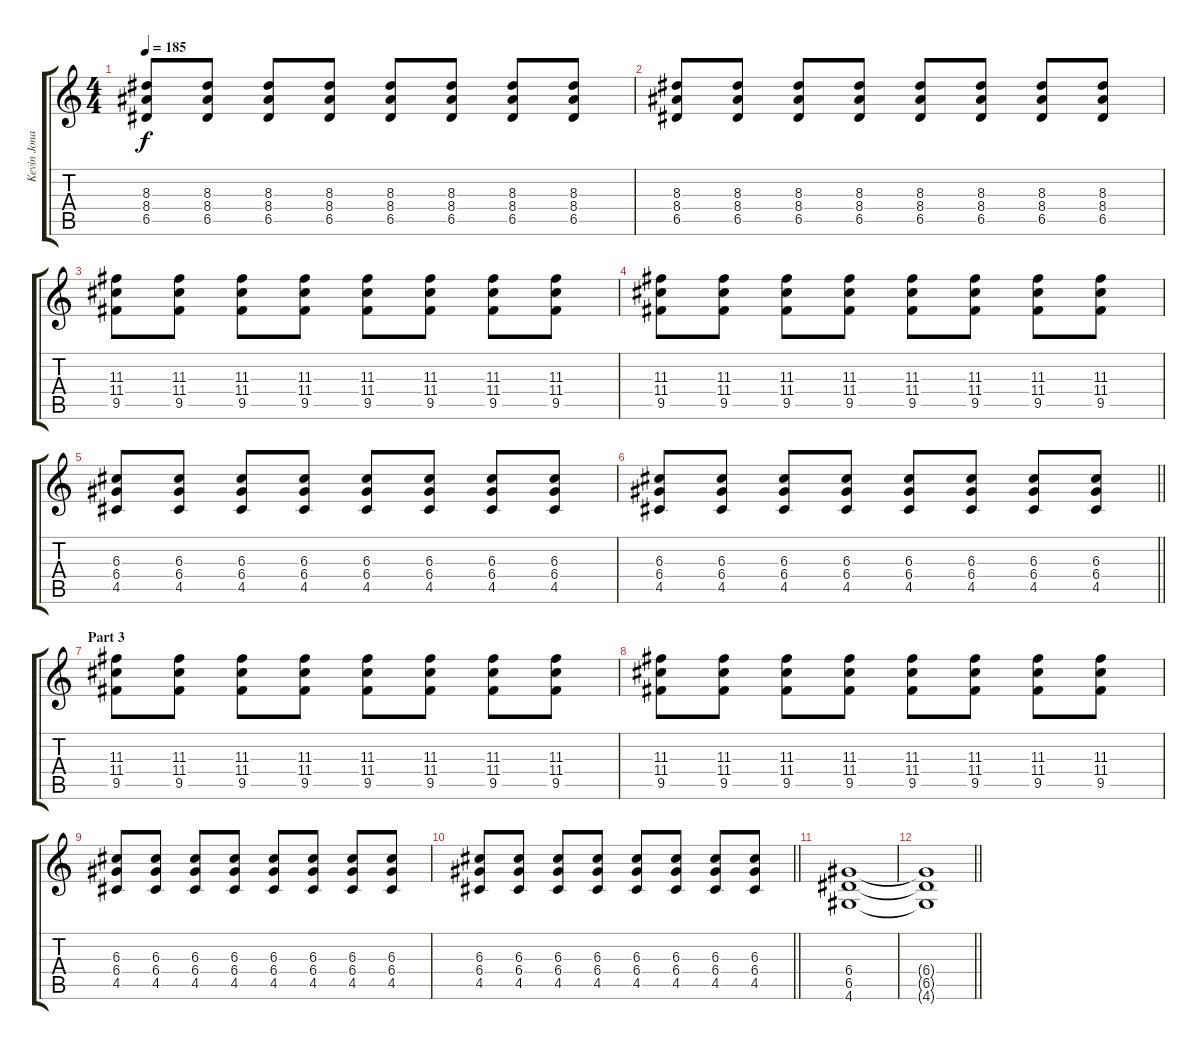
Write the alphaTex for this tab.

\track ("Kevin Jonas" "Kevin Jona") {instrument distortionguitar}
\staff {score tabs}
\tuning (E4 B3 G3 D3 A2 E2) {hide}
\ts (4 4)
\tempo 185
\clef g2
\ks c
(8.3 8.4 6.5).8{dy f} (8.3 8.4 6.5).8 (8.3 8.4 6.5).8 (8.3 8.4 6.5).8 (8.3 8.4 6.5).8 (8.3 8.4 6.5).8 (8.3 8.4 6.5).8 (8.3 8.4 6.5).8 |
(8.3 8.4 6.5).8 (8.3 8.4 6.5).8 (8.3 8.4 6.5).8 (8.3 8.4 6.5).8 (8.3 8.4 6.5).8 (8.3 8.4 6.5).8 (8.3 8.4 6.5).8 (8.3 8.4 6.5).8 |
(11.3 11.4 9.5).8 (11.3 11.4 9.5).8 (11.3 11.4 9.5).8 (11.3 11.4 9.5).8 (11.3 11.4 9.5).8 (11.3 11.4 9.5).8 (11.3 11.4 9.5).8 (11.3 11.4 9.5).8 |
(11.3 11.4 9.5).8 (11.3 11.4 9.5).8 (11.3 11.4 9.5).8 (11.3 11.4 9.5).8 (11.3 11.4 9.5).8 (11.3 11.4 9.5).8 (11.3 11.4 9.5).8 (11.3 11.4 9.5).8 |
(6.3 6.4 4.5).8 (6.3 6.4 4.5).8 (6.3 6.4 4.5).8 (6.3 6.4 4.5).8 (6.3 6.4 4.5).8 (6.3 6.4 4.5).8 (6.3 6.4 4.5).8 (6.3 6.4 4.5).8 |
\barLineRight lightlight
(6.3 6.4 4.5).8 (6.3 6.4 4.5).8 (6.3 6.4 4.5).8 (6.3 6.4 4.5).8 (6.3 6.4 4.5).8 (6.3 6.4 4.5).8 (6.3 6.4 4.5).8 (6.3 6.4 4.5).8 |
\section ("" "Part 3")
(11.3 11.4 9.5).8 (11.3 11.4 9.5).8 (11.3 11.4 9.5).8 (11.3 11.4 9.5).8 (11.3 11.4 9.5).8 (11.3 11.4 9.5).8 (11.3 11.4 9.5).8 (11.3 11.4 9.5).8 |
(11.3 11.4 9.5).8 (11.3 11.4 9.5).8 (11.3 11.4 9.5).8 (11.3 11.4 9.5).8 (11.3 11.4 9.5).8 (11.3 11.4 9.5).8 (11.3 11.4 9.5).8 (11.3 11.4 9.5).8 |
(6.3 6.4 4.5).8 (6.3 6.4 4.5).8 (6.3 6.4 4.5).8 (6.3 6.4 4.5).8 (6.3 6.4 4.5).8 (6.3 6.4 4.5).8 (6.3 6.4 4.5).8 (6.3 6.4 4.5).8 |
\barLineRight lightlight
(6.3 6.4 4.5).8 (6.3 6.4 4.5).8 (6.3 6.4 4.5).8 (6.3 6.4 4.5).8 (6.3 6.4 4.5).8 (6.3 6.4 4.5).8 (6.3 6.4 4.5).8 (6.3 6.4 4.5).8 |
(6.4 6.5 4.6).1 |
\barLineRight lightlight
(6.4{t} 6.5{t} 4.6{t}).1
